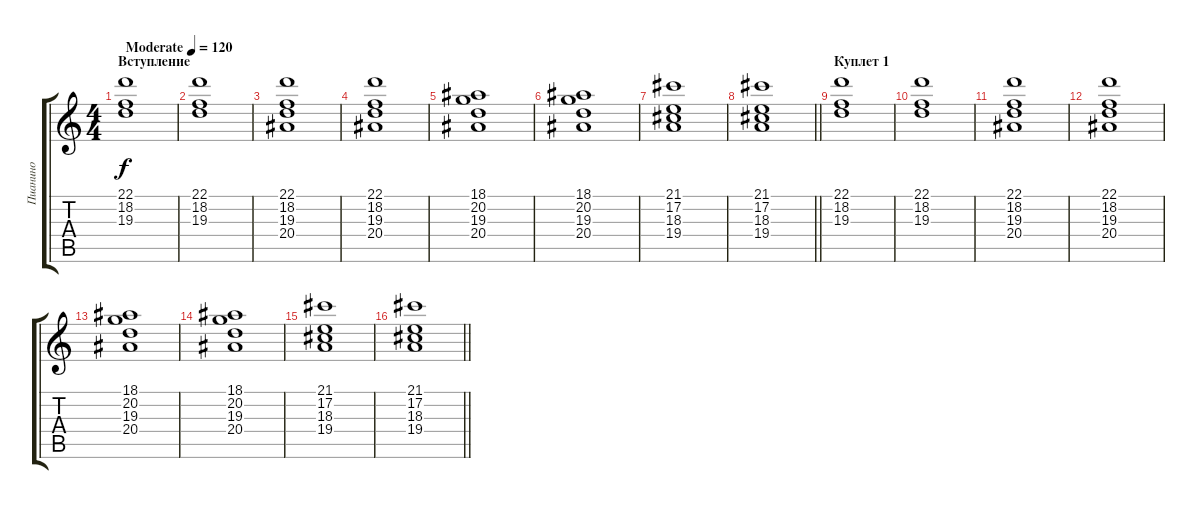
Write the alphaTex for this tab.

\track ("Пианино" "Пианино") {instrument electricgrandpiano}
\staff {score tabs}
\tuning (E4 B3 G3 D3 A2 E2) {hide}
\ts (4 4)
\section ("" "Вступление")
\tempo (120 "Moderate")
\clef g2
\ks c
(22.1 18.2 19.3).1{dy f instrument electricgrandpiano} |
(22.1 18.2 19.3).1 |
(22.1 18.2 19.3 20.4).1 |
(22.1 18.2 19.3 20.4).1 |
(18.1 20.2 19.3 20.4).1 |
(18.1 20.2 19.3 20.4).1 |
(21.1 17.2 18.3 19.4).1 |
\barLineRight lightlight
(21.1 17.2 18.3 19.4).1 |
\section ("" "Куплет 1")
(22.1 18.2 19.3).1 |
(22.1 18.2 19.3).1 |
(22.1 18.2 19.3 20.4).1 |
(22.1 18.2 19.3 20.4).1 |
(18.1 20.2 19.3 20.4).1 |
(18.1 20.2 19.3 20.4).1 |
(21.1 17.2 18.3 19.4).1 |
\barLineRight lightlight
(21.1 17.2 18.3 19.4).1
